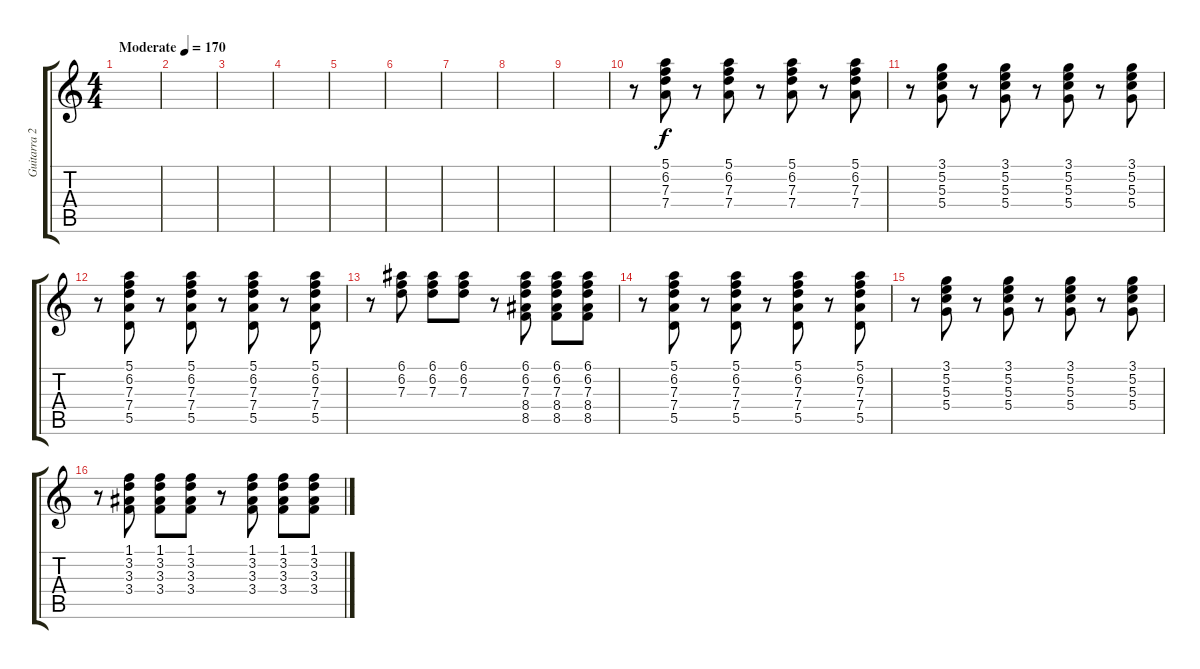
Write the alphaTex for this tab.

\track ("Guitarra 2" "Guitarra 2") {instrument electricguitarjazz}
\staff {score tabs}
\tuning (E4 B3 G3 D3 A2 E2) {hide}
\ts (4 4)
\tempo (170 "Moderate")
\clef g2
\ks c
|
|
|
|
|
|
|
|
|
r.8 (5.1 6.2 7.3 7.4).8 r.8 (5.1 6.2 7.3 7.4).8 r.8 (5.1 6.2 7.3 7.4).8 r.8 (5.1 6.2 7.3 7.4).8 |
r.8 (3.1 5.2 5.3 5.4).8 r.8 (3.1 5.2 5.3 5.4).8 r.8 (3.1 5.2 5.3 5.4).8 r.8 (3.1 5.2 5.3 5.4).8 |
r.8 (5.1 6.2 7.3 7.4 5.5).8 r.8 (5.1 6.2 7.3 7.4 5.5).8 r.8 (5.1 6.2 7.3 7.4 5.5).8 r.8 (5.1 6.2 7.3 7.4 5.5).8 |
r.8 (6.1 6.2 7.3).8 (6.1 6.2 7.3).8 (6.1 6.2 7.3).8 r.8 (6.1 6.2 7.3 8.4 8.5).8 (6.1 6.2 7.3 8.4 8.5).8 (6.1 6.2 7.3 8.4 8.5).8 |
r.8 (5.1 6.2 7.3 7.4 5.5).8 r.8 (5.1 6.2 7.3 7.4 5.5).8 r.8 (5.1 6.2 7.3 7.4 5.5).8 r.8 (5.1 6.2 7.3 7.4 5.5).8 |
r.8 (3.1 5.2 5.3 5.4).8 r.8 (3.1 5.2 5.3 5.4).8 r.8 (3.1 5.2 5.3 5.4).8 r.8 (3.1 5.2 5.3 5.4).8 |
r.8 (1.1 3.2 3.3 3.4).8 (1.1 3.2 3.3 3.4).8 (1.1 3.2 3.3 3.4).8 r.8 (1.1 3.2 3.3 3.4).8 (1.1 3.2 3.3 3.4).8 (1.1 3.2 3.3 3.4).8
